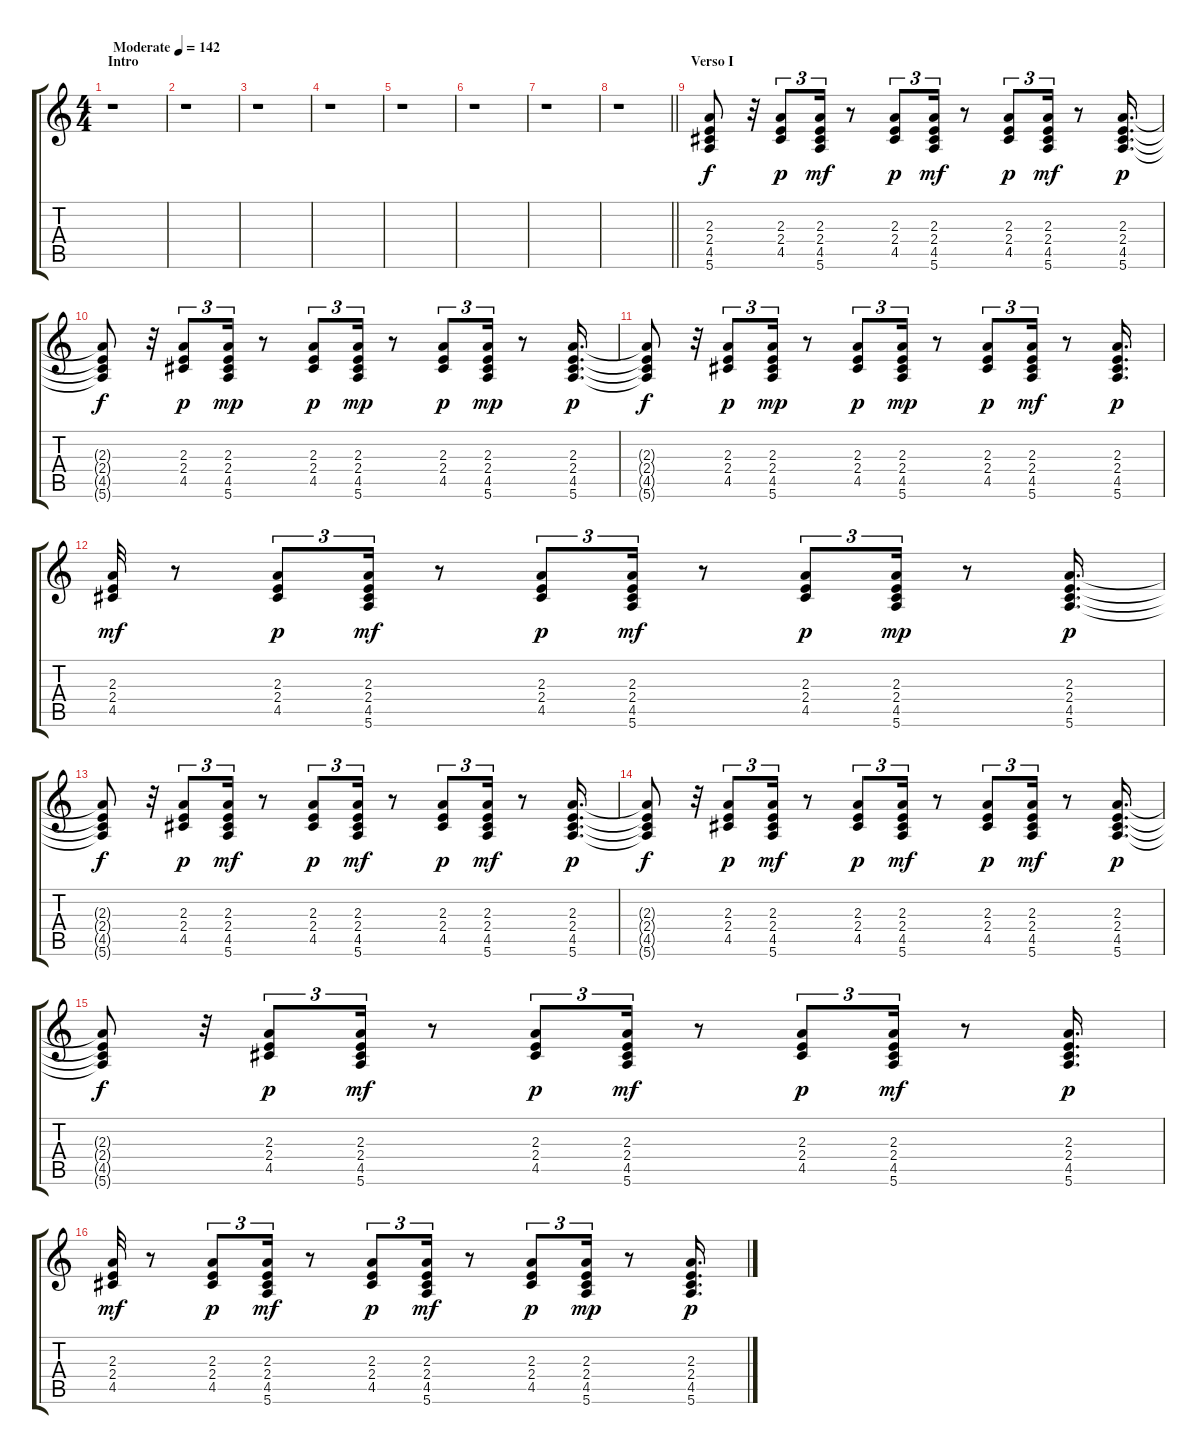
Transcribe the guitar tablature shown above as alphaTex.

\track "" {instrument electricguitarmuted}
\staff {score tabs}
\tuning (E4 B3 G3 D3 A2 E2) {hide}
\ts (4 4)
\section ("" "Intro")
\tempo (142 "Moderate")
\clef g2
\ks c
r.1{dy f instrument electricguitarmuted} |
r.1 |
r.1 |
r.1 |
r.1 |
r.1 |
r.1 |
\barLineRight lightlight
r.1 |
\section ("" "Verso I")
(2.3 2.4 4.5 5.6).8 r.32 (2.3 2.4 4.5).8{tu (3 2) dy p} (2.3 2.4 4.5 5.6).16{tu (3 2) dy mf} r.8 (2.3 2.4 4.5).8{tu (3 2) dy p} (2.3 2.4 4.5 5.6).16{tu (3 2) dy mf} r.8 (2.3 2.4 4.5).8{tu (3 2) dy p} (2.3 2.4 4.5 5.6).16{tu (3 2) dy mf} r.8 (2.3 2.4 4.5 5.6).16{d dy p} |
(2.3{t} 2.4{t} 4.5{t} 5.6{t}).8{dy f} r.32 (2.3 2.4 4.5).8{tu (3 2) dy p} (2.3 2.4 4.5 5.6).16{tu (3 2) dy mp} r.8 (2.3 2.4 4.5).8{tu (3 2) dy p} (2.3 2.4 4.5 5.6).16{tu (3 2) dy mp} r.8 (2.3 2.4 4.5).8{tu (3 2) dy p} (2.3 2.4 4.5 5.6).16{tu (3 2) dy mp} r.8 (2.3 2.4 4.5 5.6).16{d dy p} |
(2.3{t} 2.4{t} 4.5{t} 5.6{t}).8{dy f} r.32 (2.3 2.4 4.5).8{tu (3 2) dy p} (2.3 2.4 4.5 5.6).16{tu (3 2) dy mp} r.8 (2.3 2.4 4.5).8{tu (3 2) dy p} (2.3 2.4 4.5 5.6).16{tu (3 2) dy mp} r.8 (2.3 2.4 4.5).8{tu (3 2) dy p} (2.3 2.4 4.5 5.6).16{tu (3 2) dy mf} r.8 (2.3 2.4 4.5 5.6).16{d dy p} |
(2.3 2.4 4.5).32{dy mf} r.8 (2.3 2.4 4.5).8{tu (3 2) dy p} (2.3 2.4 4.5 5.6).16{tu (3 2) dy mf} r.8 (2.3 2.4 4.5).8{tu (3 2) dy p} (2.3 2.4 4.5 5.6).16{tu (3 2) dy mf} r.8 (2.3 2.4 4.5).8{tu (3 2) dy p} (2.3 2.4 4.5 5.6).16{tu (3 2) dy mp} r.8 (2.3 2.4 4.5 5.6).16{d dy p} |
(2.3{t} 2.4{t} 4.5{t} 5.6{t}).8{dy f} r.32 (2.3 2.4 4.5).8{tu (3 2) dy p} (2.3 2.4 4.5 5.6).16{tu (3 2) dy mf} r.8 (2.3 2.4 4.5).8{tu (3 2) dy p} (2.3 2.4 4.5 5.6).16{tu (3 2) dy mf} r.8 (2.3 2.4 4.5).8{tu (3 2) dy p} (2.3 2.4 4.5 5.6).16{tu (3 2) dy mf} r.8 (2.3 2.4 4.5 5.6).16{d dy p} |
(2.3{t} 2.4{t} 4.5{t} 5.6{t}).8{dy f} r.32 (2.3 2.4 4.5).8{tu (3 2) dy p} (2.3 2.4 4.5 5.6).16{tu (3 2) dy mf} r.8 (2.3 2.4 4.5).8{tu (3 2) dy p} (2.3 2.4 4.5 5.6).16{tu (3 2) dy mf} r.8 (2.3 2.4 4.5).8{tu (3 2) dy p} (2.3 2.4 4.5 5.6).16{tu (3 2) dy mf} r.8 (2.3 2.4 4.5 5.6).16{d dy p} |
(2.3{t} 2.4{t} 4.5{t} 5.6{t}).8{dy f} r.32 (2.3 2.4 4.5).8{tu (3 2) dy p} (2.3 2.4 4.5 5.6).16{tu (3 2) dy mf} r.8 (2.3 2.4 4.5).8{tu (3 2) dy p} (2.3 2.4 4.5 5.6).16{tu (3 2) dy mf} r.8 (2.3 2.4 4.5).8{tu (3 2) dy p} (2.3 2.4 4.5 5.6).16{tu (3 2) dy mf} r.8 (2.3 2.4 4.5 5.6).16{d dy p} |
(2.3 2.4 4.5).32{dy mf} r.8 (2.3 2.4 4.5).8{tu (3 2) dy p} (2.3 2.4 4.5 5.6).16{tu (3 2) dy mf} r.8 (2.3 2.4 4.5).8{tu (3 2) dy p} (2.3 2.4 4.5 5.6).16{tu (3 2) dy mf} r.8 (2.3 2.4 4.5).8{tu (3 2) dy p} (2.3 2.4 4.5 5.6).16{tu (3 2) dy mp} r.8 (2.3 2.4 4.5 5.6).16{d dy p}
